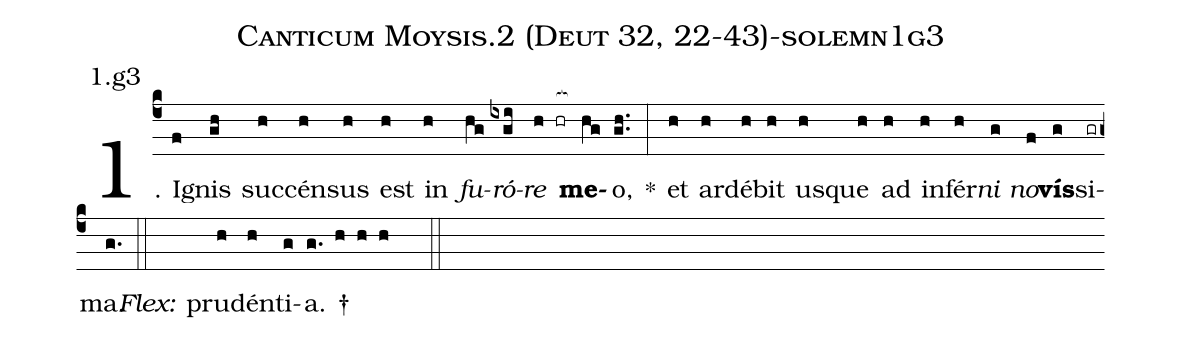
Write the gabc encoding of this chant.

name: Canticum Moysis.2 (Deut 32, 22-43)-solemn1g3;
annotation: 1.g3;
%%
(c4)1. I(f)gnis(gh) suc(h)cén(h)sus(h) est(h) in(h) <i>fu</i>(hg)<i>ró</i>(ixgi)<i>re</i>(h hr[ocb:1{]) <b>me</b>(hg[ocb:0}])o,(gh..) *(:) et(h) ar(h)dé(h)bit(h) us(h)que(h) ad(h) in(h)fér(h)<i>ni</i>(g) <i>no</i>(f)<b>vís</b>(g)si(gr)ma.(g.) (::)
<i>Flex:</i>()  pru(h)dén(h)ti(g)a. †(g. h h h  ::)
